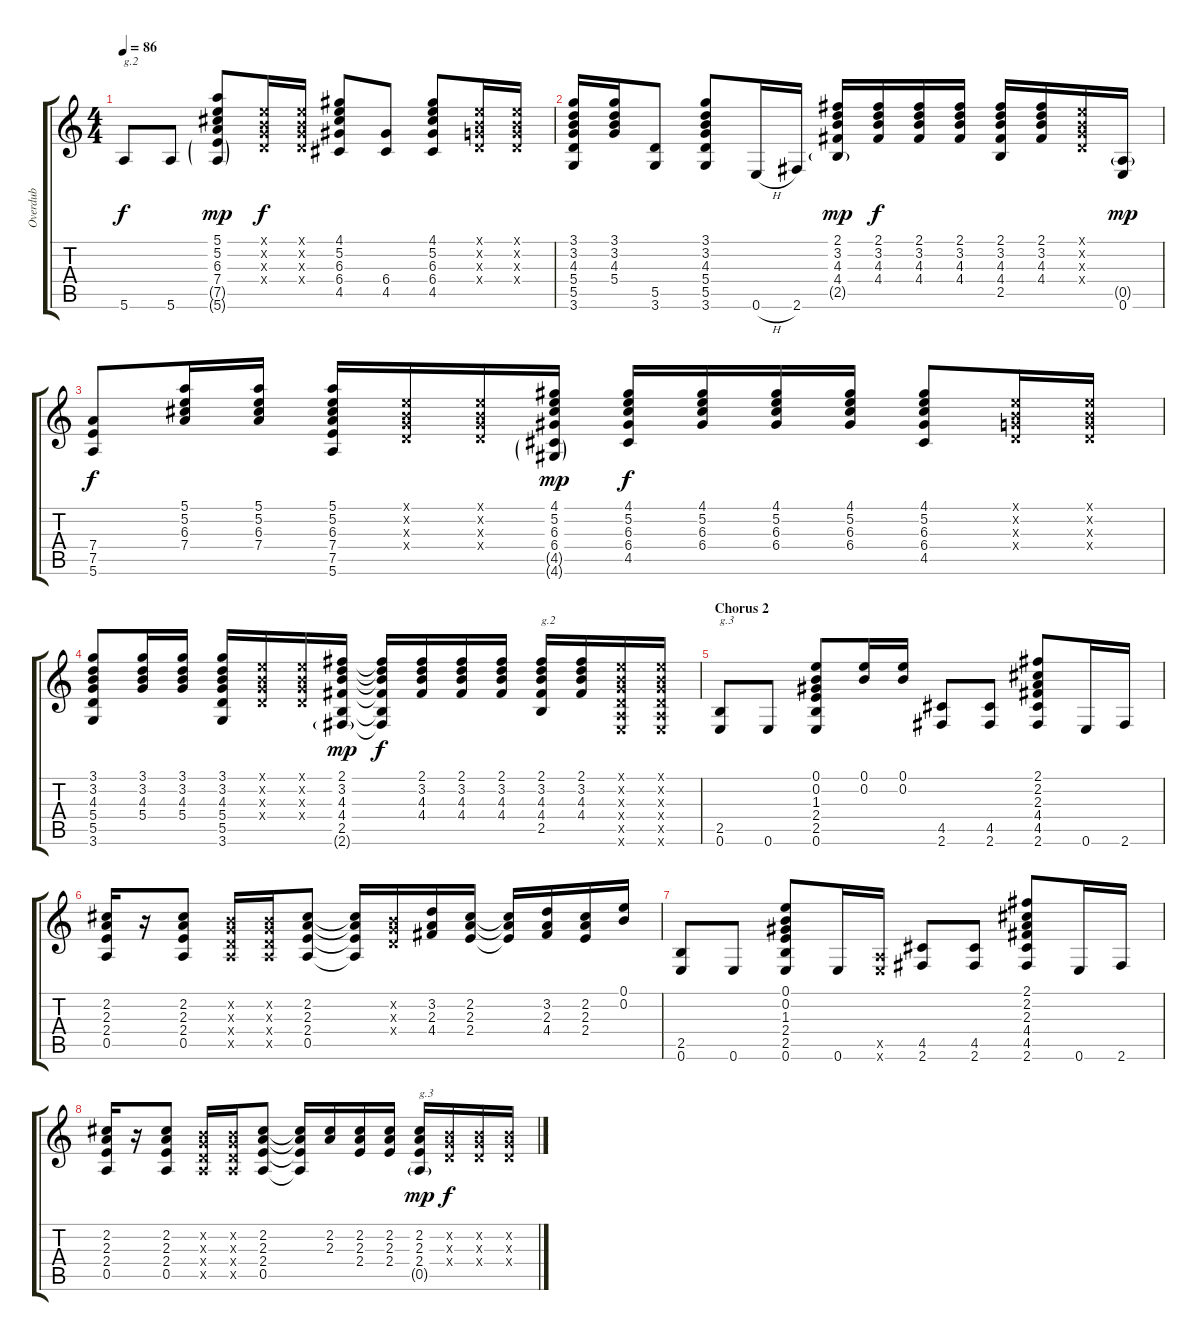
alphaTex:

\track ("Overdub" "Overdub") {instrument electricguitarclean}
\staff {score tabs}
\tuning (E4 B3 G3 D3 A2 E2) {hide}
\ts (4 4)
\tempo 86
\clef g2
\ks c
5.6.8{txt "g.2" dy f} 5.6.8 (5.1 5.2 6.3 7.4 7.5{g} 5.6{g}).8{dy mp} (0.1{x} 0.2{x} 0.3{x} 0.4{x}).16{dy f} (0.1{x} 0.2{x} 0.3{x} 0.4{x}).16 (4.1 5.2 6.3 6.4 4.5).8 (6.4 4.5).8 (4.1 5.2 6.3 6.4 4.5).8 (0.1{x} 0.2{x} 0.3{x} 0.4{x}).16 (0.1{x} 0.2{x} 0.3{x} 0.4{x}).16 |
(3.1 3.2 4.3 5.4 5.5 3.6).16 (3.1 3.2 4.3 5.4).16 (5.5 3.6).8 (3.1 3.2 4.3 5.4 5.5 3.6).8 0.6{h}.16 2.6.16 (2.1 3.2 4.3 4.4 2.5{g}).16{dy mp} (2.1 3.2 4.3 4.4).16{dy f} (2.1 3.2 4.3 4.4).16 (2.1 3.2 4.3 4.4).16 (2.1 3.2 4.3 4.4 2.5).16 (2.1 3.2 4.3 4.4).16 (0.1{x} 0.2{x} 0.3{x} 0.4{x}).16 (0.5{g} 0.6).16{dy mp} |
(7.4 7.5 5.6).8{dy f} (5.1 5.2 6.3 7.4).16 (5.1 5.2 6.3 7.4).16 (5.1 5.2 6.3 7.4 7.5 5.6).16 (0.1{x} 0.2{x} 0.3{x} 0.4{x}).16 (0.1{x} 0.2{x} 0.3{x} 0.4{x}).16 (4.1 5.2 6.3 6.4 4.5{g} 4.6{g}).16{dy mp} (4.1 5.2 6.3 6.4 4.5).16{dy f} (4.1 5.2 6.3 6.4).16 (4.1 5.2 6.3 6.4).16 (4.1 5.2 6.3 6.4).16 (4.1 5.2 6.3 6.4 4.5).8 (0.1{x} 0.2{x} 0.3{x} 0.4{x}).16 (0.1{x} 0.2{x} 0.3{x} 0.4{x}).16 |
(3.1 3.2 4.3 5.4 5.5 3.6).8 (3.1 3.2 4.3 5.4).16 (3.1 3.2 4.3 5.4).16 (3.1 3.2 4.3 5.4 5.5 3.6).16 (0.1{x} 0.2{x} 0.3{x} 0.4{x}).16 (0.1{x} 0.2{x} 0.3{x} 0.4{x}).16 (2.1 3.2 4.3 4.4 2.5 2.6{g}).16{dy mp} (2.1{t} 3.2{t} 4.3{t} 4.4{t} 2.5{t} 2.6{t}).16{dy f} (2.1 3.2 4.3 4.4).16 (2.1 3.2 4.3 4.4).16 (2.1 3.2 4.3 4.4).16 (2.1 3.2 4.3 4.4 2.5).16{txt "g.2"} (2.1 3.2 4.3 4.4).16 (0.1{x} 0.2{x} 0.3{x} 0.4{x} 0.5{x} 0.6{x}).16 (0.1{x} 0.2{x} 0.3{x} 0.4{x} 0.5{x} 0.6{x}).16 |
\section ("" "Chorus 2")
(2.5 0.6).8{txt "g.3"} 0.6.8 (0.1 0.2 1.3 2.4 2.5 0.6).8 (0.1 0.2).16 (0.1 0.2).16 (4.5 2.6).8 (4.5 2.6).8 (2.1 2.2 2.3 4.4 4.5 2.6).8 0.6.16 2.6.16 |
(2.2 2.3 2.4 0.5).16 r.16 (2.2 2.3 2.4 0.5).8 (0.2{x} 0.3{x} 0.4{x} 0.5{x}).16 (0.2{x} 0.3{x} 0.4{x} 0.5{x}).16 (2.2 2.3 2.4 0.5).8 (2.2{t} 2.3{t} 2.4{t} 0.5{t}).16 (0.2{x} 0.3{x} 0.4{x}).16 (3.2 2.3 4.4).16 (2.2 2.3 2.4).16 (2.2{t} 2.3{t} 2.4{t}).16 (3.2 2.3 4.4).16 (2.2 2.3 2.4).16 (0.1 0.2).16 |
(2.5 0.6).8 0.6.8 (0.1 0.2 1.3 2.4 2.5 0.6).8 0.6.16 (0.5{x} 0.6{x}).16 (4.5 2.6).8 (4.5 2.6).8 (2.1 2.2 2.3 4.4 4.5 2.6).8 0.6.16 2.6.16 |
(2.2 2.3 2.4 0.5).16 r.16 (2.2 2.3 2.4 0.5).8 (0.2{x} 0.3{x} 0.4{x} 0.5{x}).16 (0.2{x} 0.3{x} 0.4{x} 0.5{x}).16 (2.2 2.3 2.4 0.5).8 (2.2{t} 2.3{t} 2.4{t} 0.5{t}).16 (2.2 2.3).16 (2.2 2.3 2.4).16 (2.2 2.3 2.4).16 (2.2 2.3 2.4 0.5{g}).16{txt "g.3" dy mp} (0.2{x} 0.3{x} 0.4{x}).16{dy f} (0.2{x} 0.3{x} 0.4{x}).16 (0.2{x} 0.3{x} 0.4{x}).16
